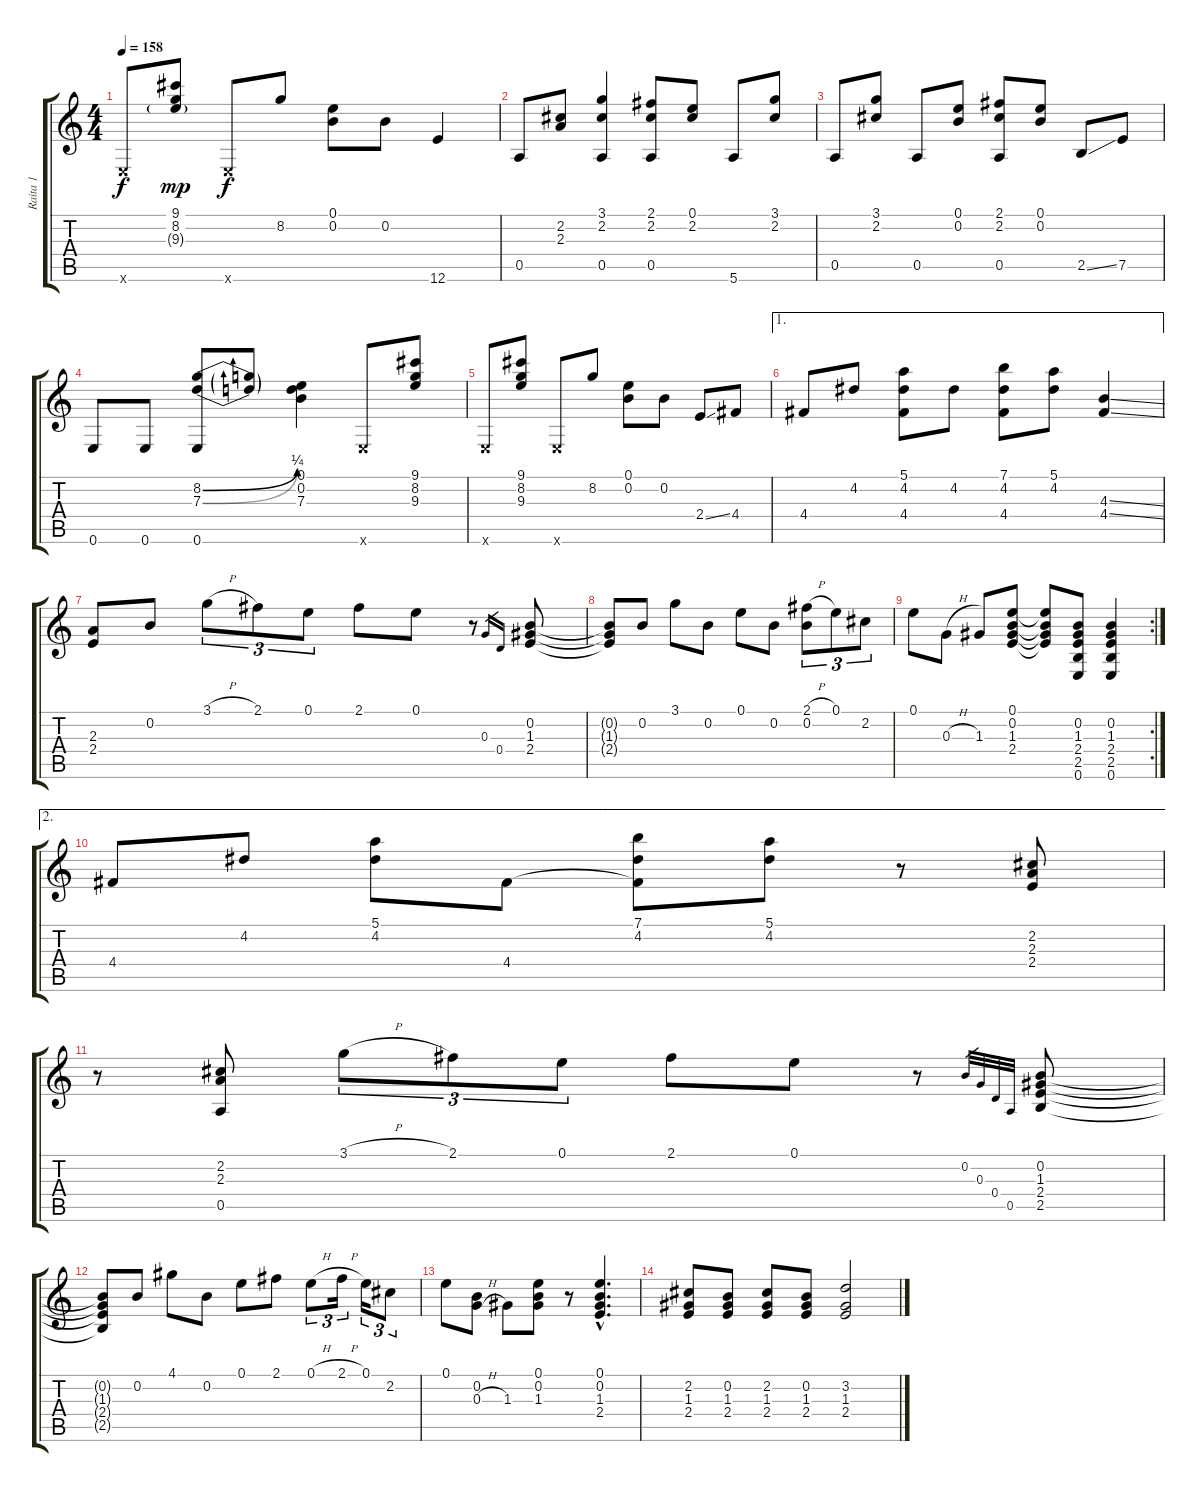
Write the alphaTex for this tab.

\track ("Raita 1" "Raita 1") {instrument acousticguitarnylon}
\staff {score tabs}
\tuning (E4 B3 G3 D3 A2 E2) {hide}
\ts (4 4)
\tempo 158
\clef g2
\ks c
0.6{x}.8{dy f} (9.1 8.2 9.3{g}).8{dy mp} 0.6{x}.8{dy f} 8.2.8 (0.1 0.2).8 0.2.8 12.6.4 |
0.5.8 (2.2 2.3).8 (3.1 2.2 0.5).4 (2.1 2.2 0.5).8 (0.1 2.2).8 5.6.8 (3.1 2.2).8 |
0.5.8 (3.1 2.2).8 0.5.8 (0.1 0.2).8 (2.1 2.2 0.5).8 (0.1 0.2).8 2.5{ss}.8 7.5.8 |
0.6.8 0.6.8 (8.2{be (bend 0 0 60 1)} 7.3{be (bend 0 0 60 1)} 0.6).8 (8.2{t} 7.3{t}).8 (0.1 0.2 7.3).4 0.6{x}.8 (9.1 8.2 9.3).8 |
0.6{x}.8 (9.1 8.2 9.3).8 0.6{x}.8 8.2.8 (0.1 0.2).8 0.2.8 2.4{ss}.8 4.4.8 |
\ae 1
4.4.8 4.2.8 (5.1 4.2 4.4).8 4.2.8 (7.1 4.2 4.4).8 (5.1 4.2).8 (4.3{ss} 4.4{ss}).4 |
(2.3 2.4).8 0.2.8 3.1{h}.8{tu (3 2)} 2.1.8{tu (3 2)} 0.1.8{tu (3 2)} 2.1.8 0.1.8 r.8 0.3.16{gr} 0.4.16{gr} (0.2 1.3 2.4).8 |
(0.2{t} 1.3{t} 2.4{t}).8 0.2.8 3.1.8 0.2.8 0.1.8 0.2.8 (2.1{h} 0.2).8{tu (3 2)} 0.1.8{tu (3 2)} 2.2.8{tu (3 2)} |
\rc 2
0.1.8 0.3{h}.8 1.3.8 (0.1 0.2 1.3 2.4).8 (0.1{t} 0.2{t} 1.3{t} 2.4{t}).8 (0.2 1.3 2.4 2.5 0.6).8 (0.2 1.3 2.4 2.5 0.6).4 |
\ae 2
4.4.8 4.2.8 (5.1 4.2).8 4.4.8 (7.1 4.2 4.4{t}).8 (5.1 4.2).8 r.8 (2.2 2.3 2.4).8 |
r.8 (2.2 2.3 0.5).8 3.1{h}.8{tu (3 2)} 2.1.8{tu (3 2)} 0.1.8{tu (3 2)} 2.1.8 0.1.8 r.8 0.2.32{gr} 0.3.32{gr} 0.4.32{gr} 0.5.32{gr} (0.2 1.3 2.4 2.5).8 |
(0.2{t} 1.3{t} 2.4{t} 2.5{t}).8 0.2.8 4.1.8 0.2.8 0.1.8 2.1.8 0.1{h}.8{tu (3 2)} 2.1{h}.16{tu (3 2)} 0.1.16{tu (3 2)} 2.2.8{tu (3 2)} |
0.1.8 (0.2 0.3{h}).8 1.3.8 (0.1 0.2 1.3).8 r.8 (0.1{hac} 0.2{hac} 1.3{hac} 2.4{hac}).4{d} |
(2.2 1.3 2.4).8 (0.2 1.3 2.4).8 (2.2 1.3 2.4).8 (0.2 1.3 2.4).8 (3.2 1.3 2.4).2
